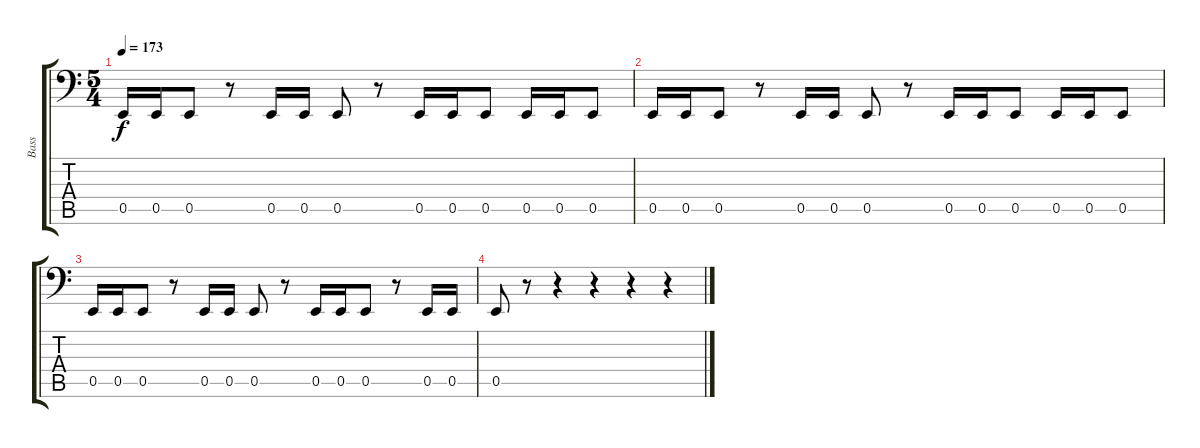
\track ("Bass" "Bass") {instrument electricbassfinger}
\staff {score tabs}
\tuning (C3 G2 D2 A1 E1 B0) {hide}
\ts (5 4)
\tempo 173
\clef f4
\ks c
0.5.16{dy f} 0.5.16 0.5.8 r.8 0.5.16 0.5.16 0.5.8 r.8 0.5.16 0.5.16 0.5.8 0.5.16 0.5.16 0.5.8 |
0.5.16 0.5.16 0.5.8 r.8 0.5.16 0.5.16 0.5.8 r.8 0.5.16 0.5.16 0.5.8 0.5.16 0.5.16 0.5.8 |
0.5.16 0.5.16 0.5.8 r.8 0.5.16 0.5.16 0.5.8 r.8 0.5.16 0.5.16 0.5.8 r.8 0.5.16 0.5.16 |
0.5.8 r.8 r.4 r.4 r.4 r.4
